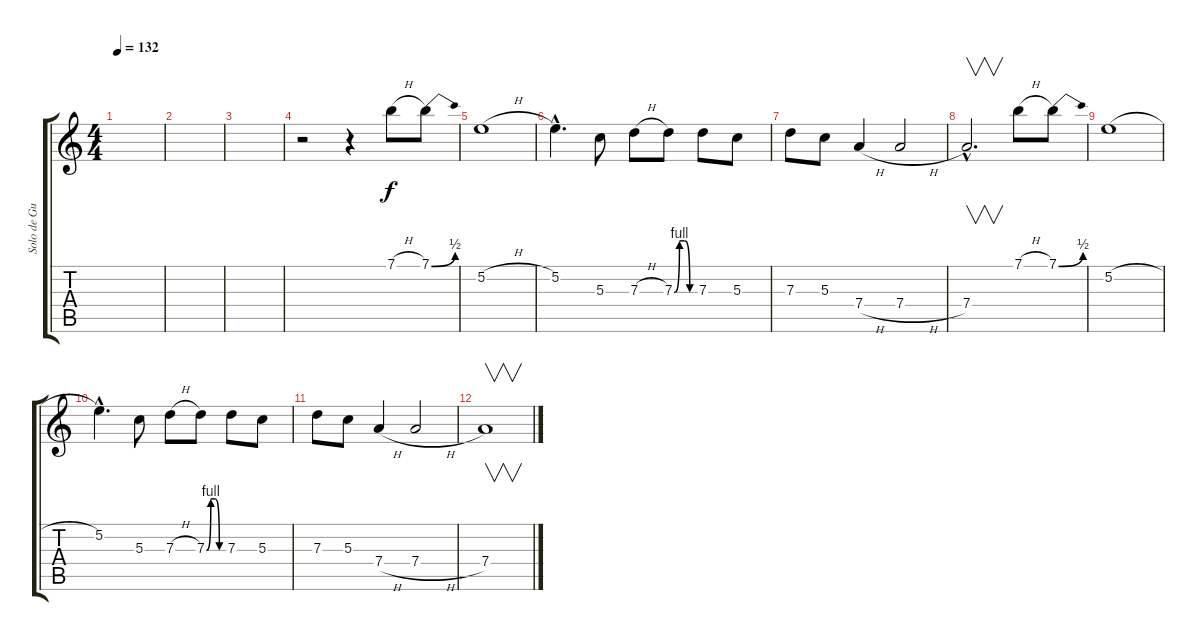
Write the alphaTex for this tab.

\track ("Solo de Guitarra" "Solo de Gu") {instrument overdrivenguitar}
\staff {score tabs}
\tuning (E4 B3 G3 D3 A2 E2) {hide}
\ts (4 4)
\tempo 132
\clef g2
\ks c
|
|
|
r.2 r.4 7.1{h}.8 7.1{be (bend 0 0 60 2)}.8 |
5.2{h}.1 |
5.2{hac}.4{d} 5.3.8 7.3{h}.8 7.3{be (custom 0 0 15 4 30 4 45 0 60 0)}.8 7.3.8 5.3.8 |
7.3.8 5.3.8 7.4{h}.4 7.4{h}.2 |
7.4{hac}.2{v d} 7.1{h}.8 7.1{be (bend 0 0 60 2)}.8 |
5.2{h}.1 |
5.2{hac}.4{d} 5.3.8 7.3{h}.8 7.3{be (custom 0 0 15 4 30 4 45 0 60 0)}.8 7.3.8 5.3.8 |
7.3.8 5.3.8 7.4{h}.4 7.4{h}.2 |
7.4.1{v}
